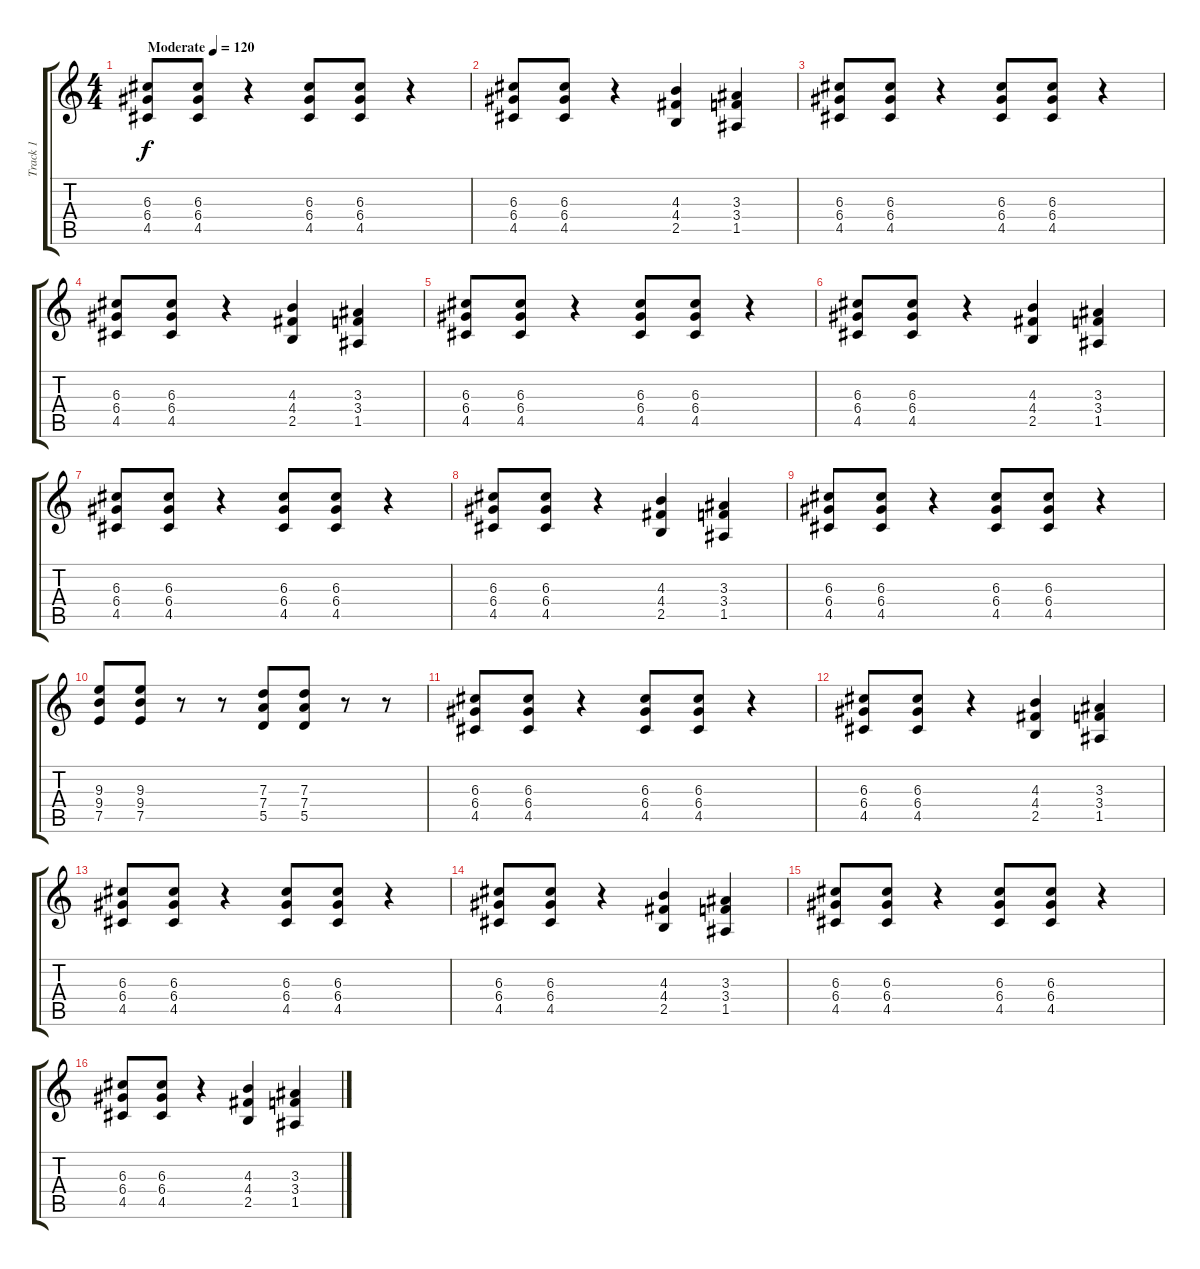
\track ("Track 1" "Track 1") {instrument electricguitarjazz}
\staff {score tabs}
\tuning (E4 B3 G3 D3 A2 E2) {hide}
\ts (4 4)
\tempo (120 "Moderate")
\clef g2
\ks c
(6.3 6.4 4.5).8{dy f instrument electricguitarjazz} (6.3 6.4 4.5).8 r.4 (6.3 6.4 4.5).8 (6.3 6.4 4.5).8 r.4 |
(6.3 6.4 4.5).8 (6.3 6.4 4.5).8 r.4 (4.3 4.4 2.5).4 (3.3 3.4 1.5).4 |
(6.3 6.4 4.5).8 (6.3 6.4 4.5).8 r.4 (6.3 6.4 4.5).8 (6.3 6.4 4.5).8 r.4 |
(6.3 6.4 4.5).8 (6.3 6.4 4.5).8 r.4 (4.3 4.4 2.5).4 (3.3 3.4 1.5).4 |
(6.3 6.4 4.5).8 (6.3 6.4 4.5).8 r.4 (6.3 6.4 4.5).8 (6.3 6.4 4.5).8 r.4 |
(6.3 6.4 4.5).8 (6.3 6.4 4.5).8 r.4 (4.3 4.4 2.5).4 (3.3 3.4 1.5).4 |
(6.3 6.4 4.5).8 (6.3 6.4 4.5).8 r.4 (6.3 6.4 4.5).8 (6.3 6.4 4.5).8 r.4 |
(6.3 6.4 4.5).8 (6.3 6.4 4.5).8 r.4 (4.3 4.4 2.5).4 (3.3 3.4 1.5).4 |
(6.3 6.4 4.5).8 (6.3 6.4 4.5).8 r.4 (6.3 6.4 4.5).8 (6.3 6.4 4.5).8 r.4 |
(9.3 9.4 7.5).8 (9.3 9.4 7.5).8 r.8 r.8 (7.3 7.4 5.5).8 (7.3 7.4 5.5).8 r.8 r.8 |
(6.3 6.4 4.5).8 (6.3 6.4 4.5).8 r.4 (6.3 6.4 4.5).8 (6.3 6.4 4.5).8 r.4 |
(6.3 6.4 4.5).8 (6.3 6.4 4.5).8 r.4 (4.3 4.4 2.5).4 (3.3 3.4 1.5).4 |
(6.3 6.4 4.5).8 (6.3 6.4 4.5).8 r.4 (6.3 6.4 4.5).8 (6.3 6.4 4.5).8 r.4 |
(6.3 6.4 4.5).8 (6.3 6.4 4.5).8 r.4 (4.3 4.4 2.5).4 (3.3 3.4 1.5).4 |
(6.3 6.4 4.5).8 (6.3 6.4 4.5).8 r.4 (6.3 6.4 4.5).8 (6.3 6.4 4.5).8 r.4 |
(6.3 6.4 4.5).8 (6.3 6.4 4.5).8 r.4 (4.3 4.4 2.5).4 (3.3 3.4 1.5).4
